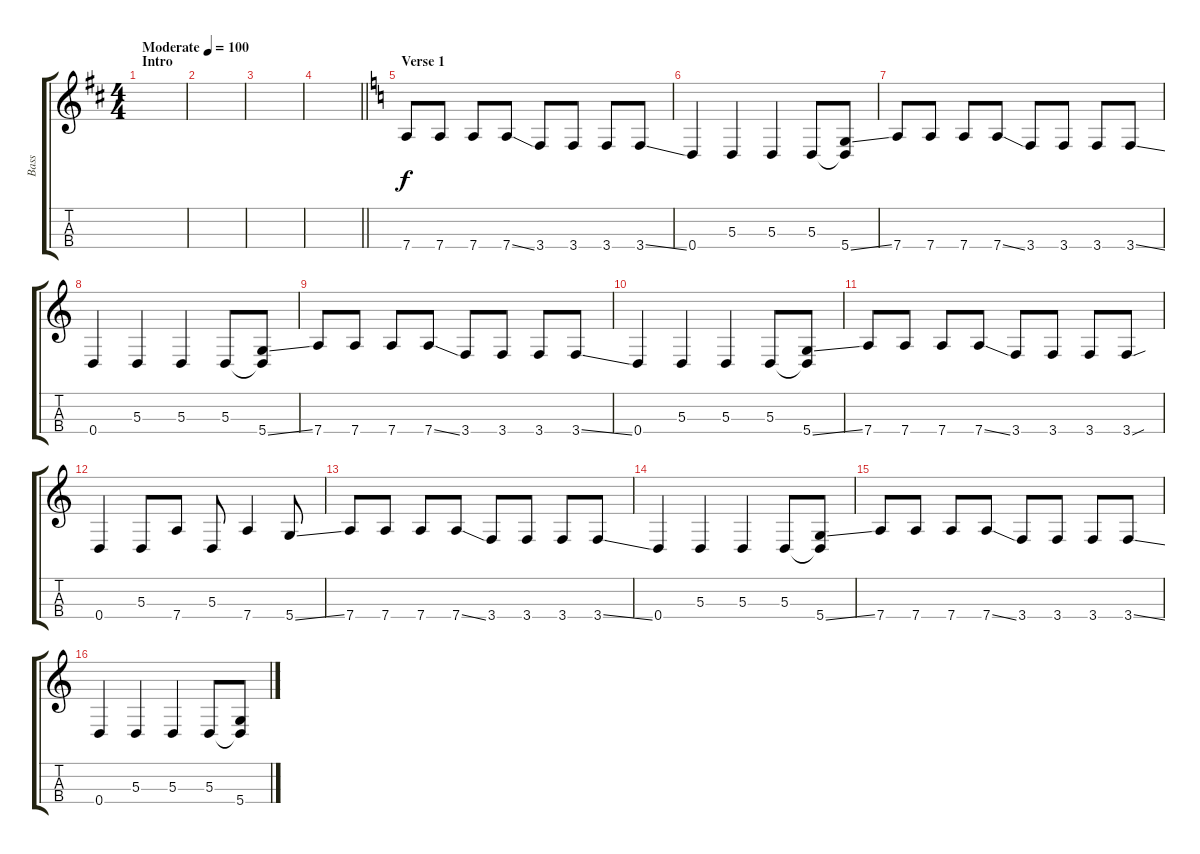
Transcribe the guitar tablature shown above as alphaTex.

\track ("Bass" "Bass") {instrument electricbassfinger}
\staff {score tabs}
\tuning (G2 D2 A1 D2) {hide}
\ts (4 4)
\section ("" "Intro")
\tempo (100 "Moderate")
\clef g2
\ks bminor
|
|
|
\barLineRight lightlight
|
\section ("" "Verse 1")
\ks c
7.4.8 7.4.8 7.4.8 7.4{ss}.8 3.4.8 3.4.8 3.4.8 3.4{ss}.8 |
0.4.4 5.3.4 5.3.4 5.3.8 (5.3{t} 5.4{ss}).8 |
7.4.8 7.4.8 7.4.8 7.4{ss}.8 3.4.8 3.4.8 3.4.8 3.4{ss}.8 |
0.4.4 5.3.4 5.3.4 5.3.8 (5.3{t} 5.4{ss}).8 |
7.4.8 7.4.8 7.4.8 7.4{ss}.8 3.4.8 3.4.8 3.4.8 3.4{ss}.8 |
0.4.4 5.3.4 5.3.4 5.3.8 (5.3{t} 5.4{ss}).8 |
7.4.8 7.4.8 7.4.8 7.4{ss}.8 3.4.8 3.4.8 3.4.8 3.4{sou}.8 |
0.4.4 5.3.8 7.4.8 5.3.8 7.4.4 5.4{ss}.8 |
7.4.8 7.4.8 7.4.8 7.4{ss}.8 3.4.8 3.4.8 3.4.8 3.4{ss}.8 |
0.4.4 5.3.4 5.3.4 5.3.8 (5.3{t} 5.4{ss}).8 |
7.4.8 7.4.8 7.4.8 7.4{ss}.8 3.4.8 3.4.8 3.4.8 3.4{ss}.8 |
0.4.4 5.3.4 5.3.4 5.3.8 (5.3{t} 5.4{ss}).8
